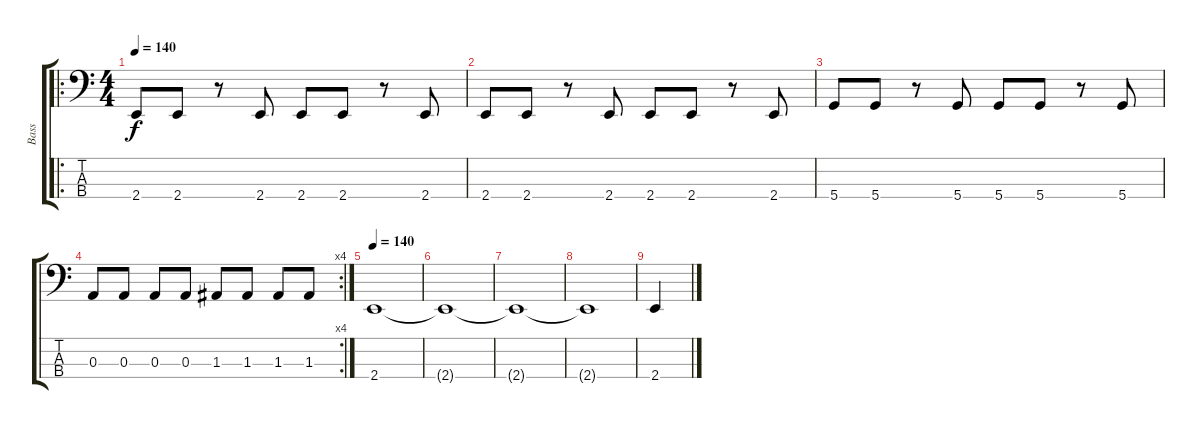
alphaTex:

\track ("Bass" "Bass") {instrument synthbass2}
\staff {score tabs}
\tuning (G2 D2 A1 D1) {hide}
\ro
\ts (4 4)
\tempo 140
\clef f4
\ks c
2.4.8{dy f} 2.4.8 r.8 2.4.8 2.4.8 2.4.8 r.8 2.4.8 |
2.4.8 2.4.8 r.8 2.4.8 2.4.8 2.4.8 r.8 2.4.8 |
5.4.8 5.4.8 r.8 5.4.8 5.4.8 5.4.8 r.8 5.4.8 |
\rc 4
0.3.8 0.3.8 0.3.8 0.3.8 1.3.8 1.3.8 1.3.8 1.3.8 |
\tempo 140
2.4.1 |
2.4{t}.1 |
2.4{t}.1 |
2.4{t}.1 |
2.4.4
